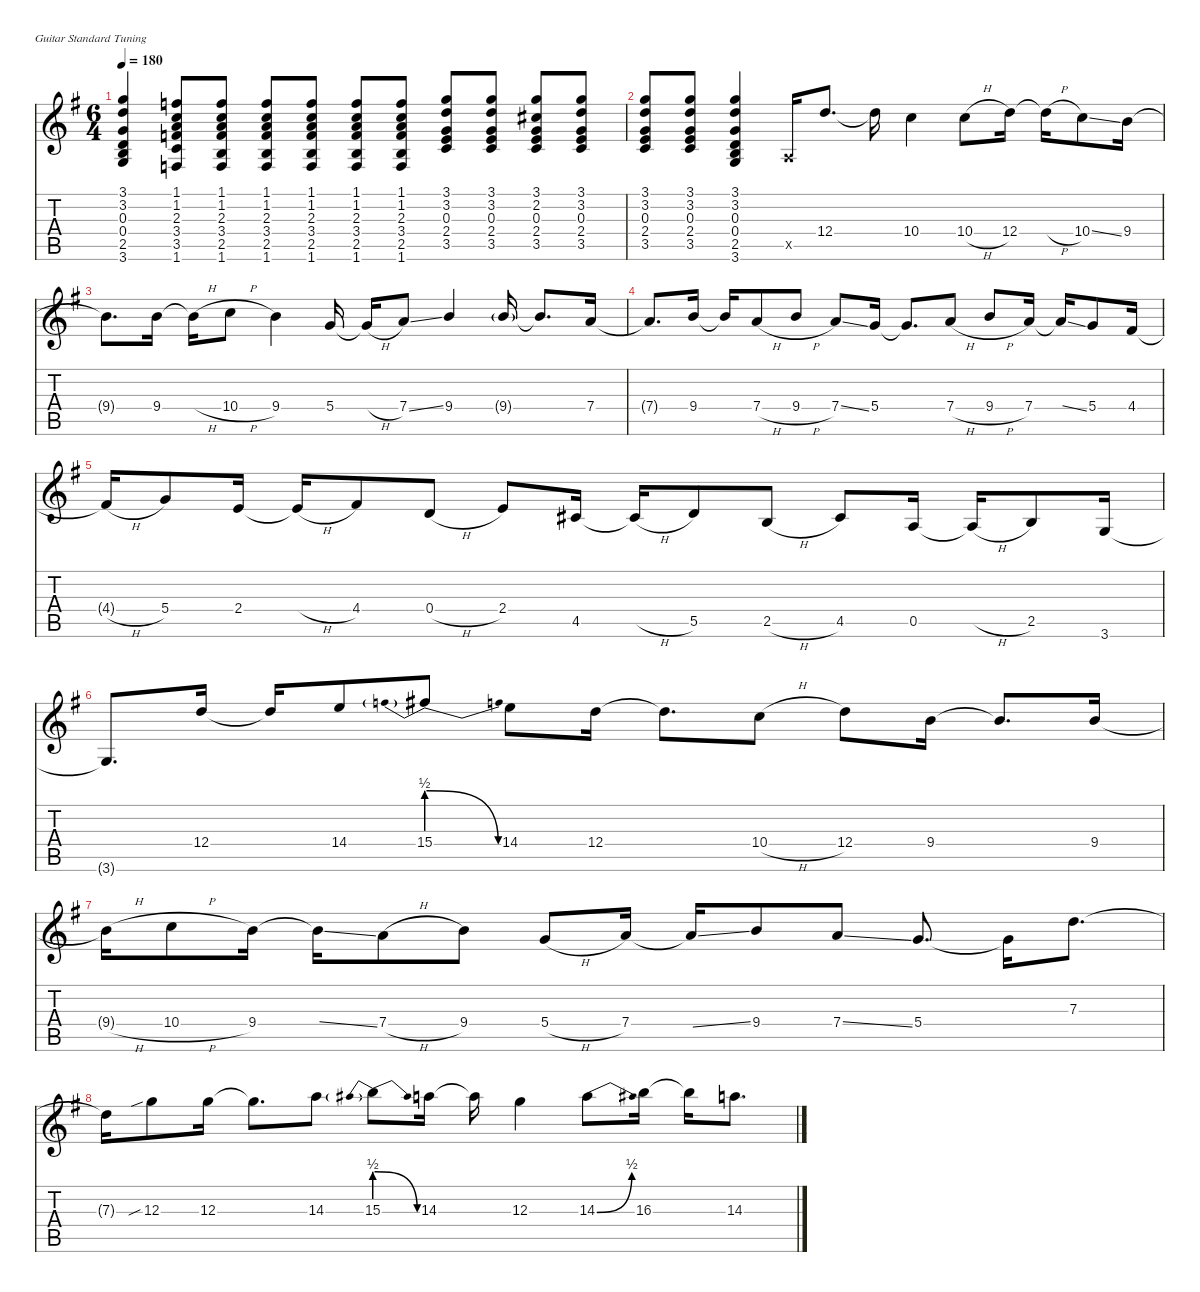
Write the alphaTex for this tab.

\hideDynamics
\bracketExtendMode nobrackets
\singleTrackTrackNamePolicy hidden
\multiTrackTrackNamePolicy hidden
\firstSystemTrackNameMode fullname
\otherSystemsTrackNameOrientation horizontal
\track ("Track 1" "Track 1") {defaultSystemsLayout 4 instrument acousticguitarsteel}
\staff {score tabs}
\tuning (E4 B3 G3 D3 A2 E2)
\ts (6 4)
\tempo 180
\clef g2
\ks eminor
(3.1{acc forcenatural} 3.2{acc forcenatural} 0.3{acc forcenatural} 0.4{acc forcenatural} 2.5{acc forcenatural} 3.6{acc forcenatural}).4{dy mf beam Up} (1.1{acc forcenatural} 1.2{acc forcenatural} 2.3{acc forcenatural} 3.4{acc forcenatural} 3.5{acc forcenatural} 1.6{acc forcenatural}).8{beam Up} (1.1{acc forcenatural} 1.2{acc forcenatural} 2.3{acc forcenatural} 3.4{acc forcenatural} 2.5{acc forcenatural} 1.6{acc forcenatural}).8{beam Up} (1.1{acc forcenatural} 1.2{acc forcenatural} 2.3{acc forcenatural} 3.4{acc forcenatural} 2.5{acc forcenatural} 1.6{acc forcenatural}).8{beam Up} (1.1{acc forcenatural} 1.2{acc forcenatural} 2.3{acc forcenatural} 3.4{acc forcenatural} 2.5{acc forcenatural} 1.6{acc forcenatural}).8{beam Up} (1.1{acc forcenatural} 1.2{acc forcenatural} 2.3{acc forcenatural} 3.4{acc forcenatural} 2.5{acc forcenatural} 1.6{acc forcenatural}).8{beam Up} (1.1{acc forcenatural} 1.2{acc forcenatural} 2.3{acc forcenatural} 3.4{acc forcenatural} 2.5{acc forcenatural} 1.6{acc forcenatural}).8{beam Up} (3.1{acc forcenatural} 3.2{acc forcenatural} 0.3{acc forcenatural} 2.4{acc forcenatural} 3.5{acc forcenatural}).8{beam Up} (3.1{acc forcenatural} 3.2{acc forcenatural} 0.3{acc forcenatural} 2.4{acc forcenatural} 3.5{acc forcenatural}).8{beam Up} (3.1{acc forcenatural} 2.2{acc #} 0.3{acc forcenatural} 2.4{acc forcenatural} 3.5{acc forcenatural}).8{beam Up} (3.1{acc forcenatural} 3.2{acc forcenatural} 0.3{acc forcenatural} 2.4{acc forcenatural} 3.5{acc forcenatural}).8{beam Up} |
(3.1{acc forcenatural} 3.2{acc forcenatural} 0.3{acc forcenatural} 2.4{acc forcenatural} 3.5{acc forcenatural}).8{beam Up} (3.1{acc forcenatural} 3.2{acc forcenatural} 0.3{acc forcenatural} 2.4{acc forcenatural} 3.5{acc forcenatural}).8{beam Up} (3.1{acc forcenatural} 3.2{acc forcenatural} 0.3{acc forcenatural} 0.4{acc forcenatural} 2.5{acc forcenatural} 3.6{acc forcenatural}).4{beam Up} 0.5{x acc forcenatural}.16{beam Up} 12.4{acc forcenatural}.8{d beam Up} 12.4{t acc forcenatural}.16{beam Down} 10.4{acc forcenatural}.4{beam Down} 10.4{h acc forcenatural}.8{beam Down} 12.4{acc forcenatural}.16{beam Down} 12.4{h t acc forcenatural}.16{beam Down} 10.4{ss acc forcenatural}.8{beam Down} 9.4{acc forcenatural}.16{beam Down} |
9.4{t acc forcenatural}.8{d beam Down} 9.4{acc forcenatural}.16{beam Down} 9.4{h t acc forcenatural}.16{beam Down} 10.4{h acc forcenatural}.8{beam Down} 9.4{acc forcenatural}.4{beam Down} 5.4{acc forcenatural}.16{beam Up} 5.4{h t acc forcenatural}.16{beam Up} 7.4{ss acc forcenatural}.8{beam Up} 9.4{acc forcenatural}.4{beam Up} 9.4{g acc forcenatural}.16{beam Up} 9.4{t acc forcenatural}.8{d beam Up} 7.4{acc forcenatural}.16{beam Up} |
7.4{t acc forcenatural}.8{d beam Up} 9.4{acc forcenatural}.16{beam Up} 9.4{t acc forcenatural}.16{beam Up} 7.4{h acc forcenatural}.8{beam Up} 9.4{h acc forcenatural}.8{beam Up} 7.4{ss acc forcenatural}.8{beam Up} 5.4{acc forcenatural}.16{beam Up} 5.4{t acc forcenatural}.8{d beam Up} 7.4{h acc forcenatural}.8{beam Up} 9.4{h acc forcenatural}.8{beam Up} 7.4{acc forcenatural}.16{beam Up} 7.4{ss t acc forcenatural}.16{beam Up} 5.4{acc forcenatural}.8{beam Up} 4.4{acc #}.16{beam Up} |
4.4{h t acc #}.16{beam Up} 5.4{acc forcenatural}.8{beam Up} 2.4{acc forcenatural}.16{beam Up} 2.4{h t acc forcenatural}.16{beam Up} 4.4{acc #}.8{beam Up} 0.4{h acc forcenatural}.8{beam Up} 2.4{acc forcenatural}.8{beam Up} 4.5{acc #}.16{beam Up} 4.5{h t acc #}.16{beam Up} 5.5{acc forcenatural}.8{beam Up} 2.5{h acc forcenatural}.8{beam Up} 4.5{acc #}.8{beam Up} 0.5{acc forcenatural}.16{beam Up} 0.5{h t acc forcenatural}.16{beam Up} 2.5{acc forcenatural}.8{beam Up} 3.6{acc forcenatural}.16{beam Up} |
3.6{t acc forcenatural}.8{d beam Up} 12.4{acc forcenatural}.16{beam Up} 12.4{t acc forcenatural}.16{beam Up} 14.4{acc forcenatural}.8{beam Up} 15.4{be (prebendrelease 0 2 15 0)}.8{beam Down} 14.4{acc forcenatural}.8{beam Down} 12.4{acc forcenatural}.16{beam Down} 12.4{t acc forcenatural}.8{d beam Down} 10.4{h acc forcenatural}.8{beam Down} 12.4{acc forcenatural}.8{beam Down} 9.4{acc forcenatural}.16{beam Up} 9.4{t acc forcenatural}.8{d beam Up} 9.4{acc forcenatural}.16{beam Up} |
9.4{h t acc forcenatural}.16{beam Down} 10.4{h acc forcenatural}.8{beam Down} 9.4{acc forcenatural}.16{beam Down} 9.4{ss t acc forcenatural}.16{beam Down} 7.4{h acc forcenatural}.8{beam Down} 9.4{acc forcenatural}.8{beam Up} 5.4{h acc forcenatural}.8{beam Up} 7.4{acc forcenatural}.16{beam Up} 7.4{ss t acc forcenatural}.16{beam Up} 9.4{acc forcenatural}.8{beam Up} 7.4{ss acc forcenatural}.8{beam Up} 5.4{acc forcenatural}.8{d beam Up} 5.4{t acc forcenatural}.16{beam Down} 7.3{acc forcenatural}.8{d beam Down} |
7.3{t acc forcenatural}.16{beam Down} 12.3{sib acc forcenatural}.8{beam Down} 12.3{acc forcenatural}.16{beam Down} 12.3{t acc forcenatural}.8{d beam Down} 14.3{acc forcenatural}.8{beam Down} 15.3{be (prebendrelease 0 2 15 0)}.8{beam Down} 14.3{acc forcenatural}.16{beam Down} 14.3{t acc forcenatural}.16{beam Down} 12.3{acc forcenatural}.4{beam Down} 14.3{be (bend 0 0 15 2) acc forcenatural}.8{beam Down} 16.3{acc forcenatural}.16{beam Down} 16.3{t acc forcenatural}.16{beam Down} 14.3{acc forcenatural}.8{d beam Down}
